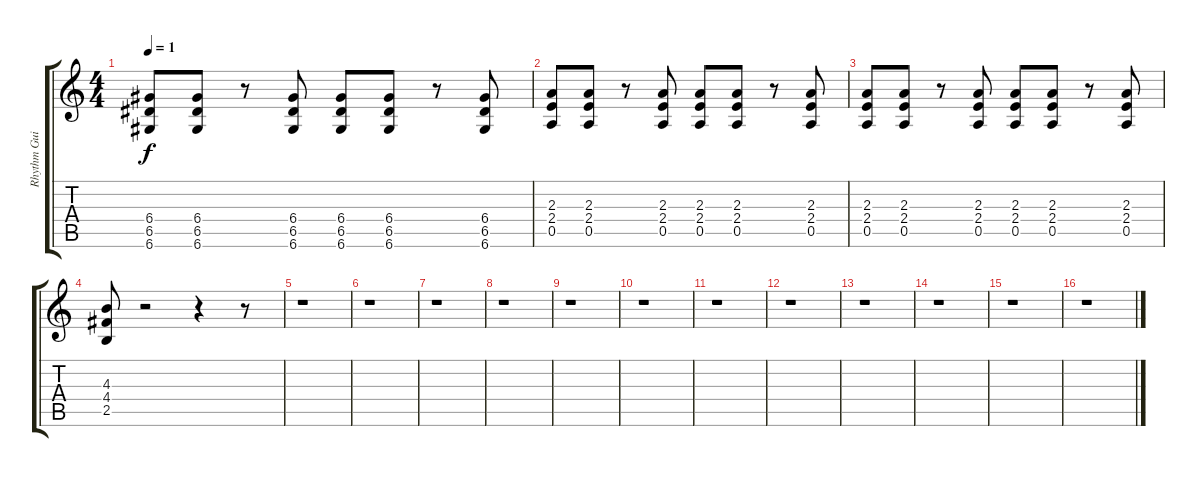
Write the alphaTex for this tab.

\track ("Rhythm Guitar 2" "Rhythm Gui") {instrument distortionguitar}
\staff {score tabs}
\tuning (E4 B3 G3 D3 A2 D2) {hide}
\ts (4 4)
\tempo 1
\clef g2
\ks c
(6.4 6.5 6.6).8{dy f} (6.4 6.5 6.6).8 r.8 (6.4 6.5 6.6).8 (6.4 6.5 6.6).8 (6.4 6.5 6.6).8 r.8 (6.4 6.5 6.6).8 |
(2.3 2.4 0.5).8 (2.3 2.4 0.5).8 r.8 (2.3 2.4 0.5).8 (2.3 2.4 0.5).8 (2.3 2.4 0.5).8 r.8 (2.3 2.4 0.5).8 |
(2.3 2.4 0.5).8 (2.3 2.4 0.5).8 r.8 (2.3 2.4 0.5).8 (2.3 2.4 0.5).8 (2.3 2.4 0.5).8 r.8 (2.3 2.4 0.5).8 |
(4.3 4.4 2.5).8 r.2 r.4 r.8 |
r.1 |
r.1 |
r.1 |
r.1 |
r.1 |
r.1 |
r.1 |
r.1 |
r.1 |
r.1 |
r.1 |
r.1
